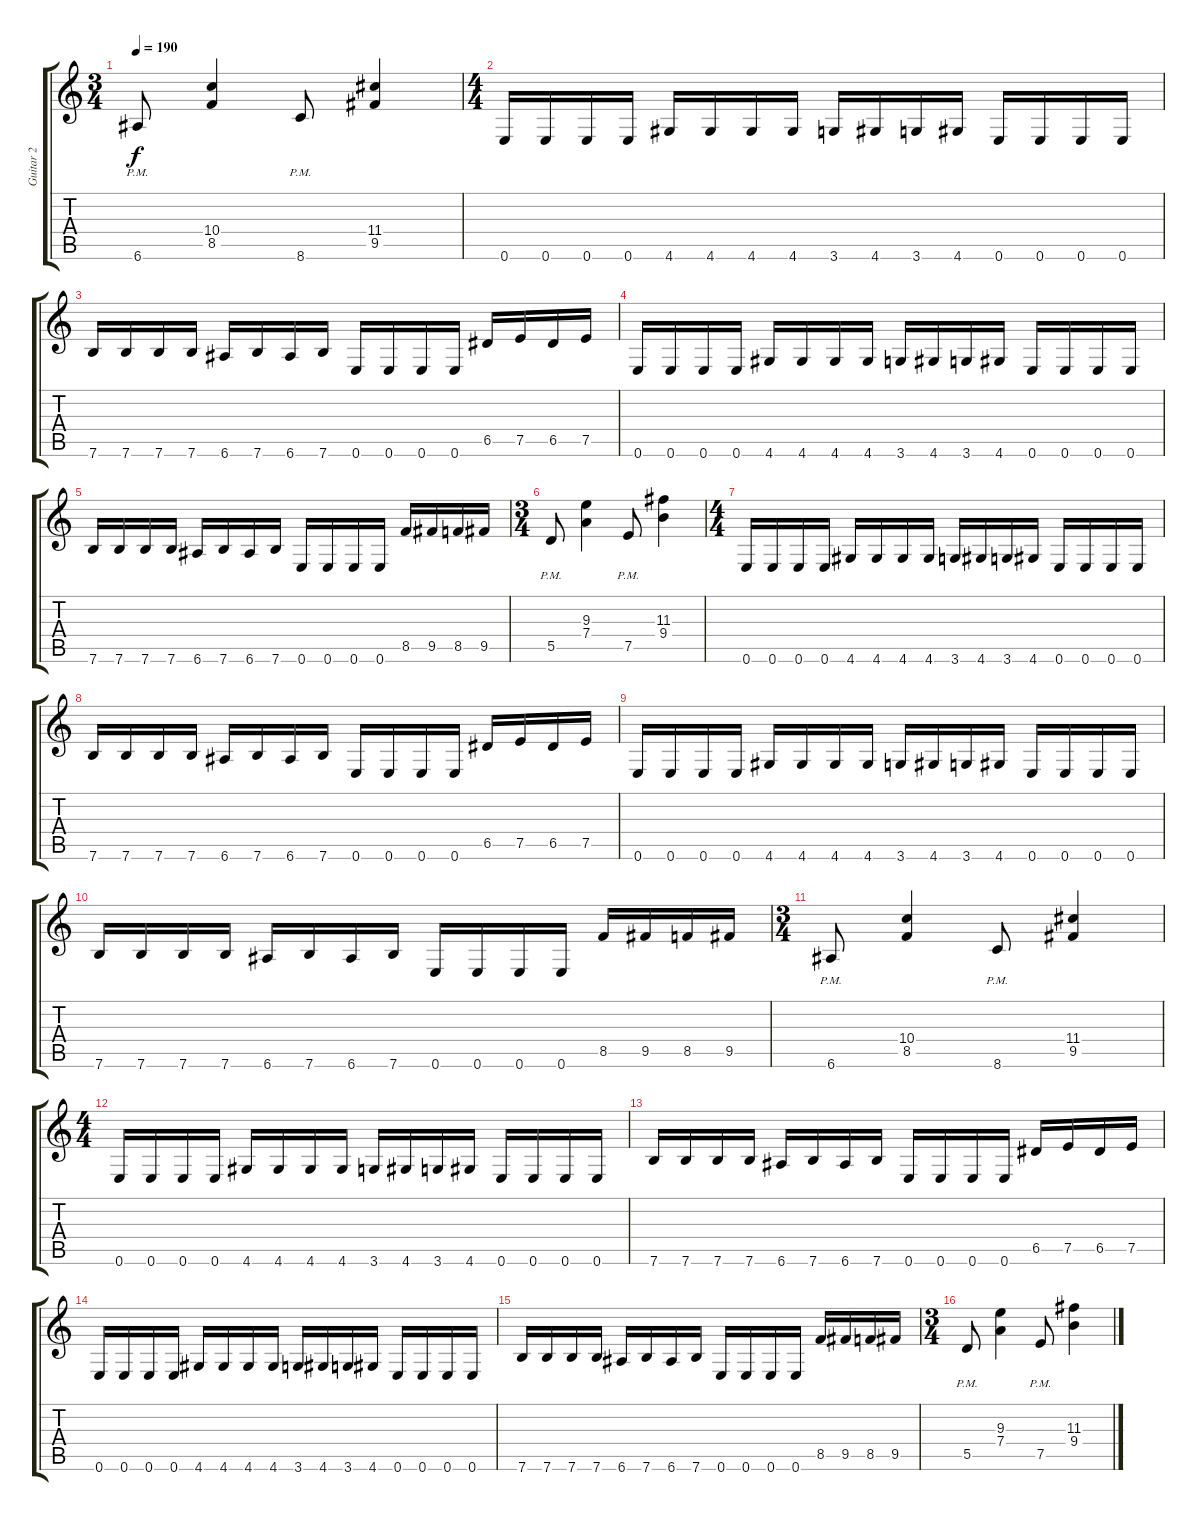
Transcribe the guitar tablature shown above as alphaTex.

\track ("Guitar 2" "Guitar 2") {instrument distortionguitar}
\staff {score tabs}
\tuning (E4 B3 G3 D3 A2 E2) {hide}
\ts (3 4)
\tempo 190
\clef g2
\ks c
6.6{pm}.8{dy f} (10.4 8.5).4 8.6{pm}.8 (11.4 9.5).4 |
\ts (4 4)
0.6.16 0.6.16 0.6.16 0.6.16 4.6.16 4.6.16 4.6.16 4.6.16 3.6.16 4.6.16 3.6.16 4.6.16 0.6.16 0.6.16 0.6.16 0.6.16 |
7.6.16 7.6.16 7.6.16 7.6.16 6.6.16 7.6.16 6.6.16 7.6.16 0.6.16 0.6.16 0.6.16 0.6.16 6.5.16 7.5.16 6.5.16 7.5.16 |
0.6.16 0.6.16 0.6.16 0.6.16 4.6.16 4.6.16 4.6.16 4.6.16 3.6.16 4.6.16 3.6.16 4.6.16 0.6.16 0.6.16 0.6.16 0.6.16 |
7.6.16 7.6.16 7.6.16 7.6.16 6.6.16 7.6.16 6.6.16 7.6.16 0.6.16 0.6.16 0.6.16 0.6.16 8.5.16 9.5.16 8.5.16 9.5.16 |
\ts (3 4)
5.5{pm}.8 (9.3 7.4).4 7.5{pm}.8 (11.3 9.4).4 |
\ts (4 4)
0.6.16 0.6.16 0.6.16 0.6.16 4.6.16 4.6.16 4.6.16 4.6.16 3.6.16 4.6.16 3.6.16 4.6.16 0.6.16 0.6.16 0.6.16 0.6.16 |
7.6.16 7.6.16 7.6.16 7.6.16 6.6.16 7.6.16 6.6.16 7.6.16 0.6.16 0.6.16 0.6.16 0.6.16 6.5.16 7.5.16 6.5.16 7.5.16 |
0.6.16 0.6.16 0.6.16 0.6.16 4.6.16 4.6.16 4.6.16 4.6.16 3.6.16 4.6.16 3.6.16 4.6.16 0.6.16 0.6.16 0.6.16 0.6.16 |
7.6.16 7.6.16 7.6.16 7.6.16 6.6.16 7.6.16 6.6.16 7.6.16 0.6.16 0.6.16 0.6.16 0.6.16 8.5.16 9.5.16 8.5.16 9.5.16 |
\ts (3 4)
6.6{pm}.8 (10.4 8.5).4 8.6{pm}.8 (11.4 9.5).4 |
\ts (4 4)
0.6.16 0.6.16 0.6.16 0.6.16 4.6.16 4.6.16 4.6.16 4.6.16 3.6.16 4.6.16 3.6.16 4.6.16 0.6.16 0.6.16 0.6.16 0.6.16 |
7.6.16 7.6.16 7.6.16 7.6.16 6.6.16 7.6.16 6.6.16 7.6.16 0.6.16 0.6.16 0.6.16 0.6.16 6.5.16 7.5.16 6.5.16 7.5.16 |
0.6.16 0.6.16 0.6.16 0.6.16 4.6.16 4.6.16 4.6.16 4.6.16 3.6.16 4.6.16 3.6.16 4.6.16 0.6.16 0.6.16 0.6.16 0.6.16 |
7.6.16 7.6.16 7.6.16 7.6.16 6.6.16 7.6.16 6.6.16 7.6.16 0.6.16 0.6.16 0.6.16 0.6.16 8.5.16 9.5.16 8.5.16 9.5.16 |
\ts (3 4)
5.5{pm}.8 (9.3 7.4).4 7.5{pm}.8 (11.3 9.4).4
